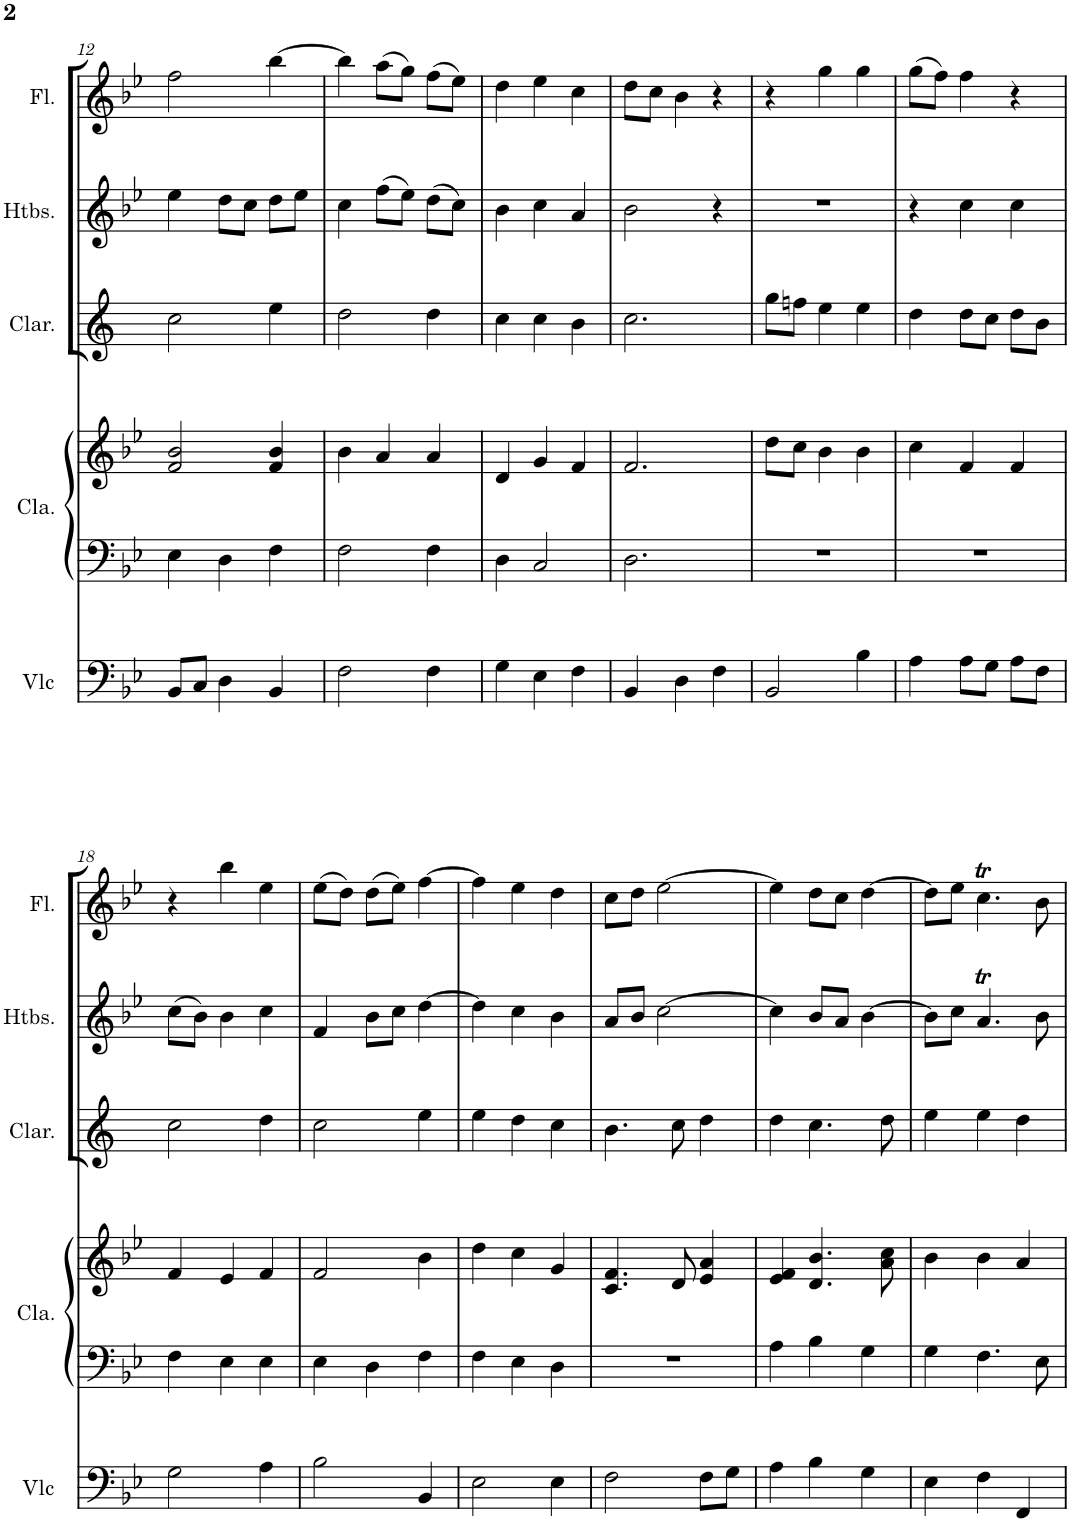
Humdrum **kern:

**kern	**kern	**kern	**kern	**kern	**kern
*part5	*part4	*part4	*part3	*part2	*part1
*staff6	*staff5	*staff4	*staff3	*staff2	*staff1
*I"Violoncelle	*I"Clavecin	*	*I"Clarinette	*I"Hautbois	*I"Flûte
*I'Vlc	*I'Cla.	*	*I'Clar.	*I'Htbs.	*I'Fl.
!!LO:PB:g=z
*clefF4	*clefF4	*clefG2	*clefG2	*clefG2	*clefG2
*	*	*	*Trd1c2	*	*
*k[b-e-]	*k[b-e-]	*k[b-e-]	*k[]	*k[b-e-]	*k[b-e-]
*M3/4	*M3/4	*M3/4	*M3/4	*M3/4	*M3/4
=12	=12	=12	=12	=12	=12
8BB-/L	4E-\	2f/ 2b-/	2cc\	4ee-\	2ff\
8C/J	.	.	.	.	.
4D\	4D\	.	.	8dd\L	.
.	.	.	.	8cc\J	.
4BB-/	4F\	4f/ 4b-/	4ee\	8dd\L	[4bb-\
.	.	.	.	8ee-\J	.
=13	=13	=13	=13	=13	=13
2F\	2F\	4b-\	2dd\	4cc\	4bb-\]
.	.	4a/	.	(8ff\L	(8aa\L
.	.	.	.	8ee-\J)	8gg\J)
4F\	4F\	4a/	4dd\	(8dd\L	(8ff\L
.	.	.	.	8cc\J)	8ee-\J)
=14	=14	=14	=14	=14	=14
4G\	4D\	4d/	4cc\	4b-\	4dd\
4E-\	2C/	4g/	4cc\	4cc\	4ee-\
4F\	.	4f/	4b\	4a/	4cc\
=15	=15	=15	=15	=15	=15
4BB-/	2.D\	2.f/	2.cc\	2b-\	8dd\L
.	.	.	.	.	8cc\J
4D\	.	.	.	.	4b-\
4F\	.	.	.	4r	4r
=16	=16	=16	=16	=16	=16
2BB-/	2.r	8dd\L	8gg\L	2.r	4r
.	.	8cc\J	8ffn\J	.	.
.	.	4b-\	4ee\	.	4gg\
4B-\	.	4b-\	4ee\	.	4gg\
=17	=17	=17	=17	=17	=17
4A\	2.r	4cc\	4dd\	4r	(8gg\L
.	.	.	.	.	8ff\J)
8A\L	.	4f/	8dd\L	4cc\	4ff\
8G\J	.	.	8cc\J	.	.
8A\L	.	4f/	8dd\L	4cc\	4r
8F\J	.	.	8b\J	.	.
!!LO:LB:g=z
=18	=18	=18	=18	=18	=18
2G\	4F\	4f/	2cc\	(8cc\L	4r
.	.	.	.	8b-\J)	.
.	4E-\	4e-/	.	4b-\	4bb-\
4A\	4E-\	4f/	4dd\	4cc\	4ee-\
=19	=19	=19	=19	=19	=19
2B-\	4E-\	2f/	2cc\	4f/	(8ee-\L
.	.	.	.	.	8dd\J)
.	4D\	.	.	8b-\L	(8dd\L
.	.	.	.	8cc\J	8ee-\J)
4BB-/	4F\	4b-\	4ee\	[4dd\	[4ff\
=20	=20	=20	=20	=20	=20
2E-\	4F\	4dd\	4ee\	4dd\]	4ff\]
.	4E-\	4cc\	4dd\	4cc\	4ee-\
4E-\	4D\	4g/	4cc\	4b-\	4dd\
=21	=21	=21	=21	=21	=21
2F\	2.r	4.c/ 4.f/	4.b\	8a/L	8cc\L
.	.	.	.	8b-/J	8dd\J
.	.	.	.	[2cc\	[2ee-\
.	.	8d/	8cc\	.	.
8F\L	.	4e-/ 4a/	4dd\	.	.
8G\J	.	.	.	.	.
=22	=22	=22	=22	=22	=22
4A\	4A\	4e-/ 4f/	4dd\	4cc\]	4ee-\]
4B-\	4B-\	4.d/ 4.b-/	4.cc\	8b-/L	8dd\L
.	.	.	.	8a/J	8cc\J
4G\	4G\	.	.	[4b-\	[4dd\
.	.	8a\ 8cc\	8dd\	.	.
=23	=23	=23	=23	=23	=23
4E-\	4G\	4b-\	4ee\	8b-\L]	8dd\L]
.	.	.	.	8cc\J	8ee-\J
4F\	4.F\	4b-\	4ee\	4.at/	4.ccT\
4FF/	.	4a/	4dd\	.	.
.	8E-\	.	.	8b-\	8b-\
=	=	=	=	=	=
*-	*-	*-	*-	*-	*-
